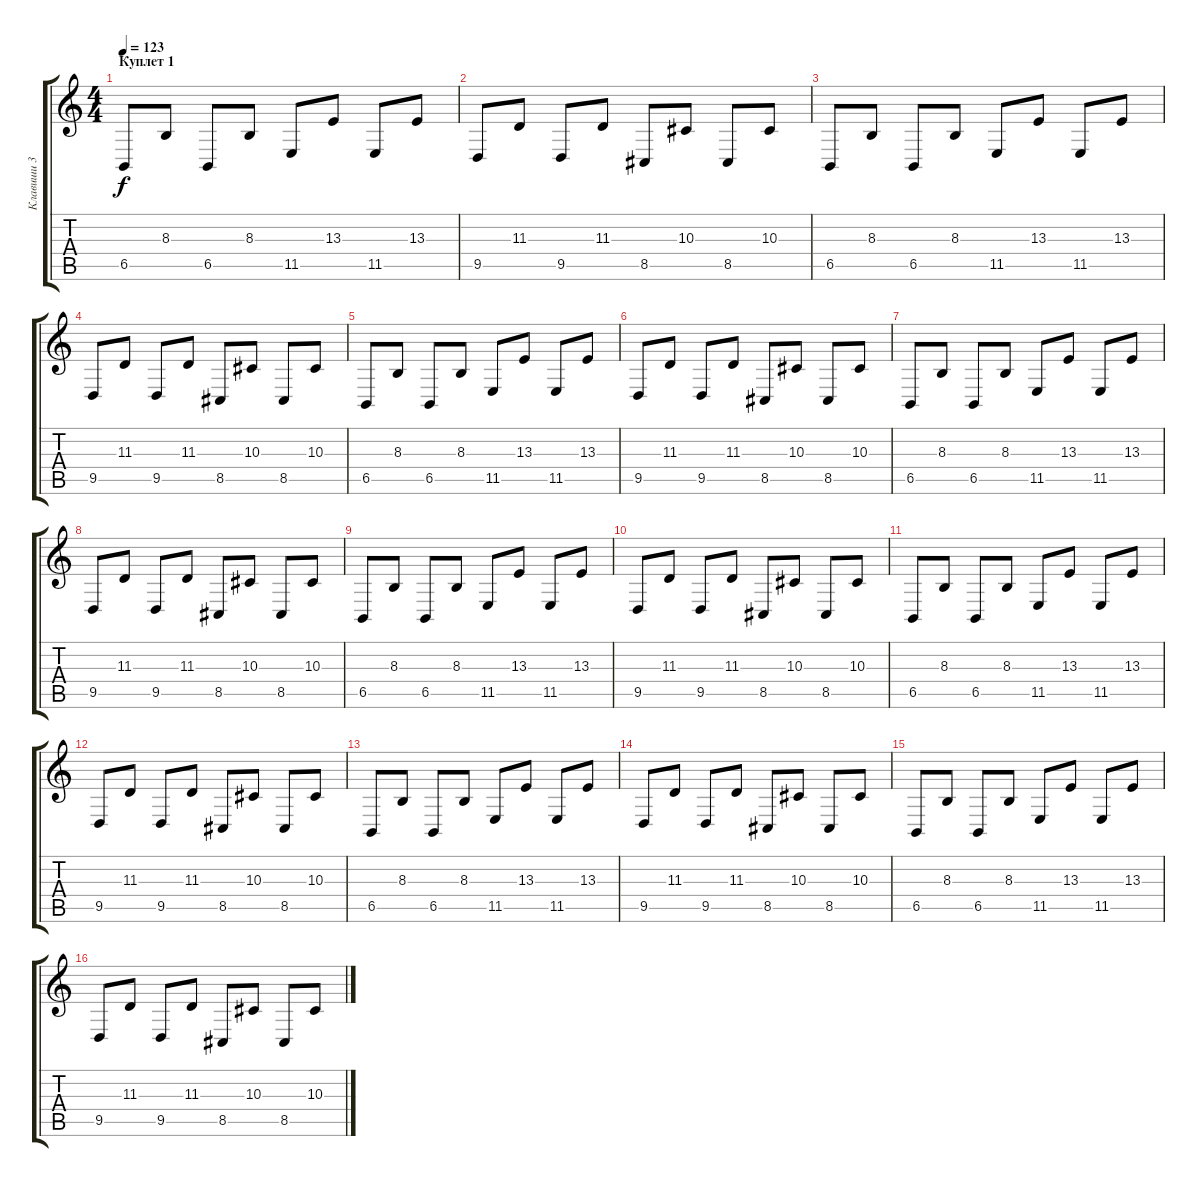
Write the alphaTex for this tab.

\track ("Клавиши 3" "Клавиши 3") {instrument lead2sawtooth}
\staff {score tabs}
\tuning (C4 G3 Eb3 Bb2 F2 B1) {hide}
\ts (4 4)
\section ("" "Куплет 1")
\tempo 123
\clef g2
\ks c
6.5.8{dy f} 8.3.8 6.5.8 8.3.8 11.5.8 13.3.8 11.5.8 13.3.8 |
9.5.8 11.3.8 9.5.8 11.3.8 8.5.8 10.3.8 8.5.8 10.3.8 |
6.5.8 8.3.8 6.5.8 8.3.8 11.5.8 13.3.8 11.5.8 13.3.8 |
9.5.8 11.3.8 9.5.8 11.3.8 8.5.8 10.3.8 8.5.8 10.3.8 |
6.5.8 8.3.8 6.5.8 8.3.8 11.5.8 13.3.8 11.5.8 13.3.8 |
9.5.8 11.3.8 9.5.8 11.3.8 8.5.8 10.3.8 8.5.8 10.3.8 |
6.5.8 8.3.8 6.5.8 8.3.8 11.5.8 13.3.8 11.5.8 13.3.8 |
9.5.8 11.3.8 9.5.8 11.3.8 8.5.8 10.3.8 8.5.8 10.3.8 |
6.5.8 8.3.8 6.5.8 8.3.8 11.5.8 13.3.8 11.5.8 13.3.8 |
9.5.8 11.3.8 9.5.8 11.3.8 8.5.8 10.3.8 8.5.8 10.3.8 |
6.5.8 8.3.8 6.5.8 8.3.8 11.5.8 13.3.8 11.5.8 13.3.8 |
9.5.8 11.3.8 9.5.8 11.3.8 8.5.8 10.3.8 8.5.8 10.3.8 |
6.5.8 8.3.8 6.5.8 8.3.8 11.5.8 13.3.8 11.5.8 13.3.8 |
9.5.8 11.3.8 9.5.8 11.3.8 8.5.8 10.3.8 8.5.8 10.3.8 |
6.5.8 8.3.8 6.5.8 8.3.8 11.5.8 13.3.8 11.5.8 13.3.8 |
9.5.8 11.3.8 9.5.8 11.3.8 8.5.8 10.3.8 8.5.8 10.3.8
